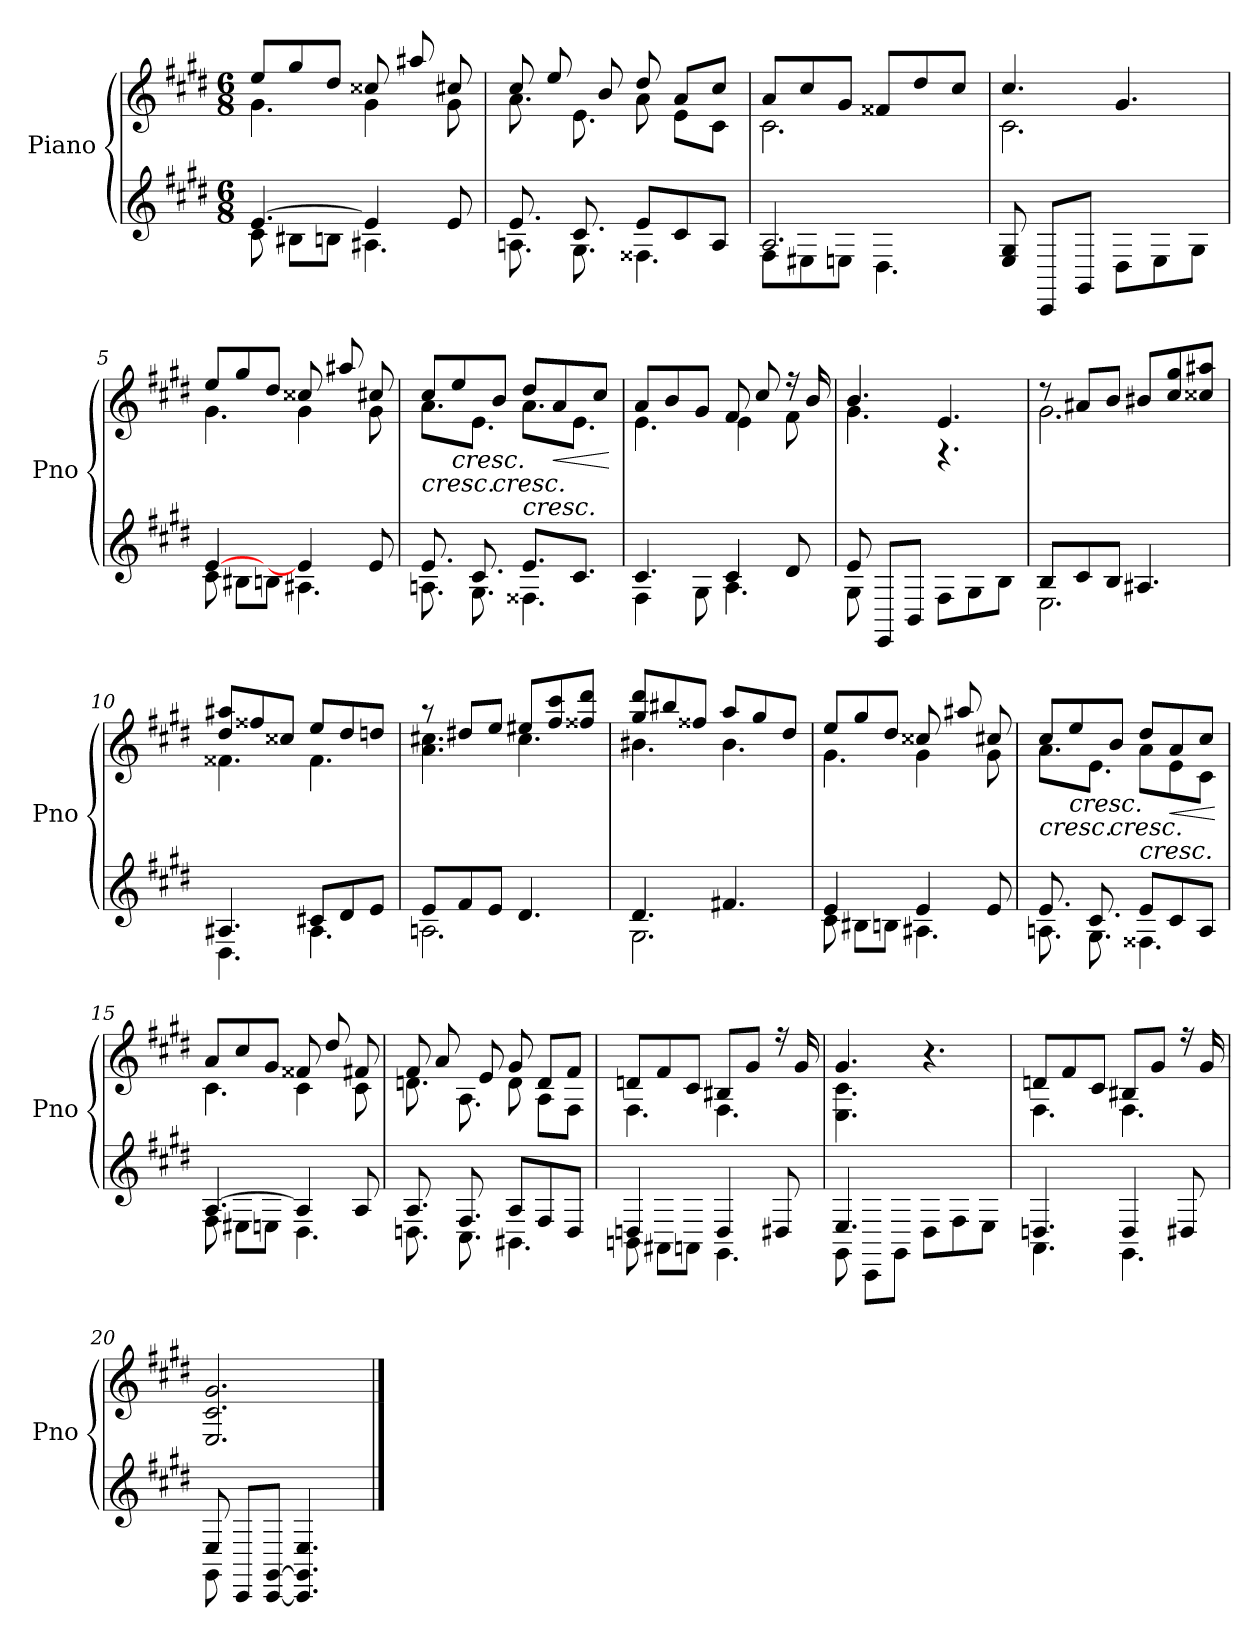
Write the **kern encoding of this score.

**kern	**kern	**dynam
*part2	*part1	*part1
*staff2	*staff1	*staff1
*I"Piano	*I"Piano	*
*I'Pno	*I'Pno	*
*clefG2	*clefG2	*
*k[f#c#g#d#]	*k[f#c#g#d#]	*
*M6/8	*M6/8	*
=1	=1	=1
*^	*^	*
[4.e/	8c#\	8ee/L	4.g#\	.
.	8B#X\L	8gg#/	.	.
.	8Bn\J	8dd#/J	.	.
4e/]	4.A#X\	8cc##X/	4g#\	.
.	.	8aa#X/	.	.
8e/	.	8cc#X/	8g#\	.
=2	=2	=2	=2	=2
8.e/	8.An\	8cc#/	8.a\	.
.	.	8ee/	.	.
8.c#/	8.G#\	.	8.e\	.
.	.	8b/	.	.
8e/L	4.F##X\	8dd#/	8a\	.
8c#/	.	8a/L	8e\L	.
8A/J	.	8cc#/J	8c#\J	.
=3	=3	=3	=3	=3
2.A/	8F#\L	8a/L	2.c#\	.
.	8E#X\	8cc#/	.	.
.	8En\J	8g#/J	.	.
.	4.D#\	8f##X/L	.	.
.	.	8dd#/	.	.
.	.	8cc#/J	.	.
*v	*v	*	*	*
=4	=4	=4	=4
8E/ 8G#/	4.cc#/	2.c#\	.
8CC#/L	.	.	.
8GG#/J	.	.	.
8D#\L	4.g#/	.	.
8E\	.	.	.
8G#\J	.	.	.
=5	=5	=5	=5
*^	*	*	*
[4e/	8c#\	8ee/L	4.g#\	.
.	8B#X\L	8gg#/	.	.
8ryy	8Bn\J	8dd#/J	.	.
4e/]	4.A#X\	8cc##X/	4g#\	.
.	.	8aa#X/	.	.
8e/	.	8cc#X/	8g#\	.
!!LO:LB:g=z	!!
=6	=6	=6	=6	=6
!	!	!	!	!LO:HP:b
8.e/	8.An\	8cc#/L	8.a\L	<
!	!	!	!	!LO:HP:b
.	.	8ee/	.	<
8.c#/	8.G#\	.	8.e\J	.
!	!	!	!	!LO:HP:b
.	.	8b/J	.	<
!	!	!	!	!LO:HP:b
8.e/L	4.F##X\	8dd#/L	8.a\L	<
!	!	!	!	!LO:HP:b
.	.	8a/	.	<
8.c#/J	.	.	8.e\J	.
.	.	8cc#/J	.	.
*v	*v	*	*	*
*	*v	*v	*
.	.	[ [ [ [ [
=7	=7	=7
*^	*^	*
4.c#/	4F#\	8a/L	4.e\	.
.	.	8b/	.	.
.	8G#\	8g#/J	.	.
4c#/	4.A\	8f#/	4e\	.
.	.	8cc#/	.	.
8d#/	.	16r	8f#\	.
.	.	16b/	.	.
=8	=8	=8	=8	=8
8e/	8G#\	4.b/	4.g#\	.
8EE/L	4ryy	.	.	.
8BB/J	.	.	.	.
4.ryy	8F#\L	4.e/	4.r	.
.	8G#\	.	.	.
.	8B\J	.	.	.
=9	=9	=9	=9	=9
8B/L	2.E\	8r	2.g#\	.
8c#/	.	8a#X/L	.	.
8B/J	.	8b/J	.	.
4.A#X/	.	8b#X/L	.	.
.	.	8cc#/ 8gg#/	.	.
.	.	8cc##X/ 8aa#X/J	.	.
=10	=10	=10	=10	=10
4.A#X/	4.D#\	8dd#/ 8aa#X/L	4.f##X\	.
.	.	8ff##X/	.	.
.	.	8cc##X/J	.	.
8c#X/L	4.A#\	8ee/L	4.f##\	.
8d#/	.	8dd#/	.	.
8e/J	.	8ddn/J	.	.
!!LO:LB:g=z	!!
=11	=11	=11	=11	=11
8e/L	2.An\	8r	4.a\ 4.cc#X\	.
8f#/	.	8dd#X/L	.	.
8e/J	.	8ee/J	.	.
4.d#/	.	8ee#X/L	4.cc#\	.
.	.	8ff#/ 8ccc#/	.	.
.	.	8ff##X/ 8ddd#/J	.	.
=12	=12	=12	=12	=12
4.d#/	2.G#\	8gg#/ 8ddd#/L	4.b#X\	.
.	.	8bb#X/	.	.
.	.	8ff##X/J	.	.
4.f#X/	.	8aa/L	4.b#\	.
.	.	8gg#/	.	.
.	.	8dd#/J	.	.
=13	=13	=13	=13	=13
4e/	8c#\	8ee/L	4.g#\	.
.	8B#X\L	8gg#/	.	.
8ryy	8Bn\J	8dd#/J	.	.
4e/	4.A#X\	8cc##X/	4g#\	.
.	.	8aa#X/	.	.
8e/	.	8cc#X/	8g#\	.
=14	=14	=14	=14	=14
!	!	!	!	!LO:HP:b
8.e/	8.An\	8cc#/L	8.a\L	<
!	!	!	!	!LO:HP:b
.	.	8ee/	.	<
8.c#/	8.G#\	.	8.e\J	.
!	!	!	!	!LO:HP:b
.	.	8b/J	.	<
!	!	!	!	!LO:HP:b
8e/L	4.F##X\	8dd#/L	8a\L	<
!	!	!	!	!LO:HP:b
8c#/	.	8a/	8e\	<
8A/J	.	8cc#/J	8c#\J	.
*v	*v	*	*	*
*	*v	*v	*
.	.	[ [ [ [ [
=15	=15	=15
*^	*^	*
[4.A/	8F#\	8a/L	4.c#\	.
.	8E#X\L	8cc#/	.	.
.	8En\J	8g#/J	.	.
4A/]	4.D#\	8f##X/	4c#\	.
.	.	8dd#/	.	.
8A/	.	8f#X/	8c#\	.
!!LO:LB:g=z	!!
=16	=16	=16	=16	=16
8.A/	8.Dn\	8f#/	8.dn\	.
.	.	8a/	.	.
8.F#/	8.C#\	.	8.A\	.
.	.	8e/	.	.
8A/L	4.BB#X\	8g#/	8d\	.
8F#/	.	8d/L	8A\L	.
8D/J	.	8f#/J	8F#\J	.
=17	=17	=17	=17	=17
4Dn/	8BBn\	8dn/L	4.F#\	.
.	8AA#X\L	8f#/	.	.
8ryy	8AAn\J	8c#/J	.	.
4D/	4.GG#\	8B#X/L	4.F#\	.
.	.	8g#/J	.	.
8D#X/	.	16r	.	.
.	.	16g#/	.	.
=18	=18	=18	=18	=18
4.E/	8GG#\	4.g#/	4.E\ 4.c#\	.
.	8CC#\L	.	.	.
.	8GG#\J	.	.	.
4.ryy	8D#\L	4.r	4.ryy	.
.	8F#\	.	.	.
.	8E\J	.	.	.
=19	=19	=19	=19	=19
4.Dn/	4.AA\	8dn/L	4.F#\	.
.	.	8f#/	.	.
.	.	8c#/J	.	.
4D/	4.GG#\	8B#X/L	4.F#\	.
.	.	8g#/J	.	.
8D#X/	.	16r	.	.
.	.	16g#/	.	.
*	*	*v	*v	*
=20	=20	=20	=20
8E/	8GG#\	2.E/ 2.c#/ 2.g#/	.
8CC#/L	2ryy	.	.
[8CC#/ [8GG#/J	.	.	.
4.CC#/] 4.GG#/] 4.E/	.	.	.
.	8ryy	.	.
*v	*v	*	*
==	==	==
*-	*-	*-
